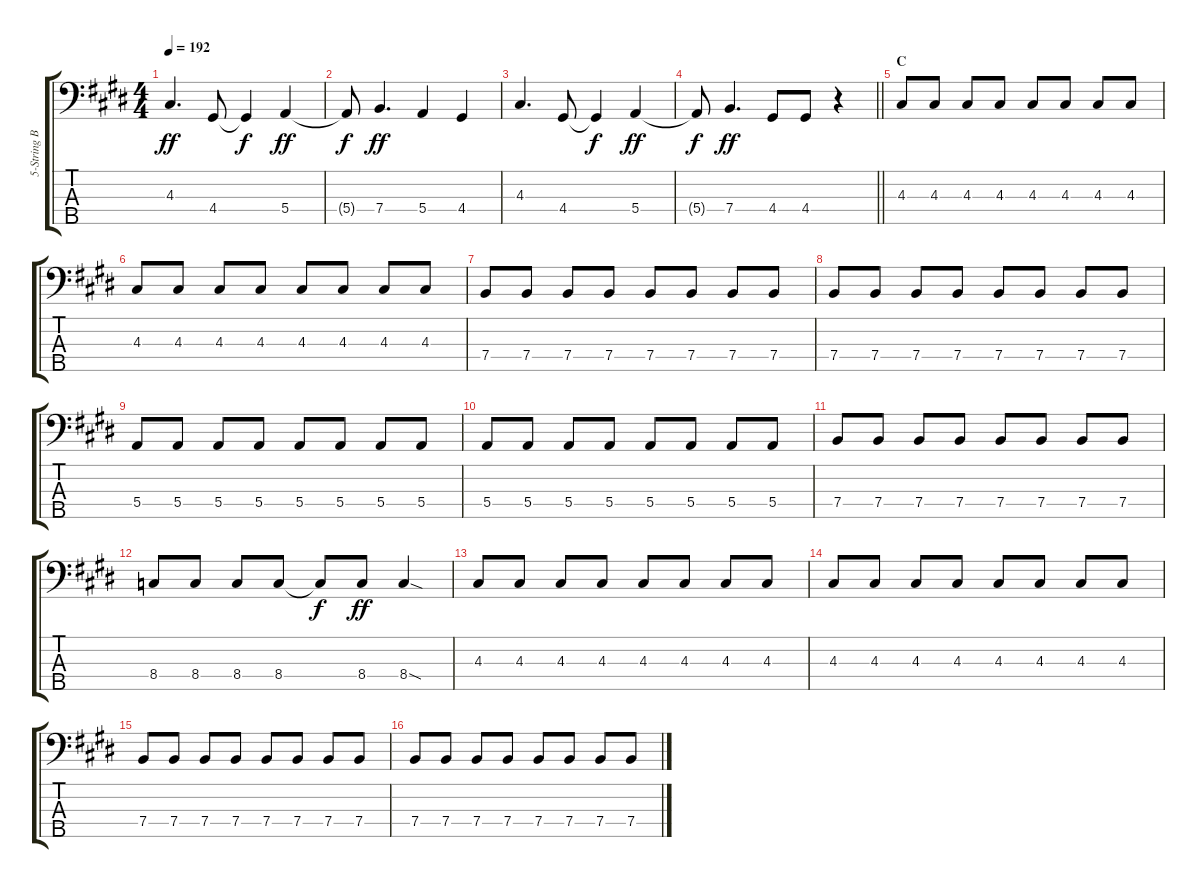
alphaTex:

\track ("5-String Bass" "5-String B") {instrument electricbassfinger}
\staff {score tabs}
\tuning (G2 D2 A1 E1 B0) {hide}
\ts (4 4)
\tempo 192
\clef f4
\ks e
4.3.4{d dy ff} 4.4.8 4.4{t}.4{dy f} 5.4.4{dy ff} |
5.4{t}.8{dy f} 7.4.4{d dy ff} 5.4.4 4.4.4 |
4.3.4{d} 4.4.8 4.4{t}.4{dy f} 5.4.4{dy ff} |
\barLineRight lightlight
5.4{t}.8{dy f} 7.4.4{d dy ff} 4.4.8 4.4.8 r.4 |
\section ("" "C")
4.3.8 4.3.8 4.3.8 4.3.8 4.3.8 4.3.8 4.3.8 4.3.8 |
4.3.8 4.3.8 4.3.8 4.3.8 4.3.8 4.3.8 4.3.8 4.3.8 |
7.4.8 7.4.8 7.4.8 7.4.8 7.4.8 7.4.8 7.4.8 7.4.8 |
7.4.8 7.4.8 7.4.8 7.4.8 7.4.8 7.4.8 7.4.8 7.4.8 |
5.4.8 5.4.8 5.4.8 5.4.8 5.4.8 5.4.8 5.4.8 5.4.8 |
5.4.8 5.4.8 5.4.8 5.4.8 5.4.8 5.4.8 5.4.8 5.4.8 |
7.4.8 7.4.8 7.4.8 7.4.8 7.4.8 7.4.8 7.4.8 7.4.8 |
8.4.8 8.4.8 8.4.8 8.4.8 8.4{t}.8{dy f} 8.4.8{dy ff} 8.4{sod}.4 |
4.3.8 4.3.8 4.3.8 4.3.8 4.3.8 4.3.8 4.3.8 4.3.8 |
4.3.8 4.3.8 4.3.8 4.3.8 4.3.8 4.3.8 4.3.8 4.3.8 |
7.4.8 7.4.8 7.4.8 7.4.8 7.4.8 7.4.8 7.4.8 7.4.8 |
7.4.8 7.4.8 7.4.8 7.4.8 7.4.8 7.4.8 7.4.8 7.4.8
